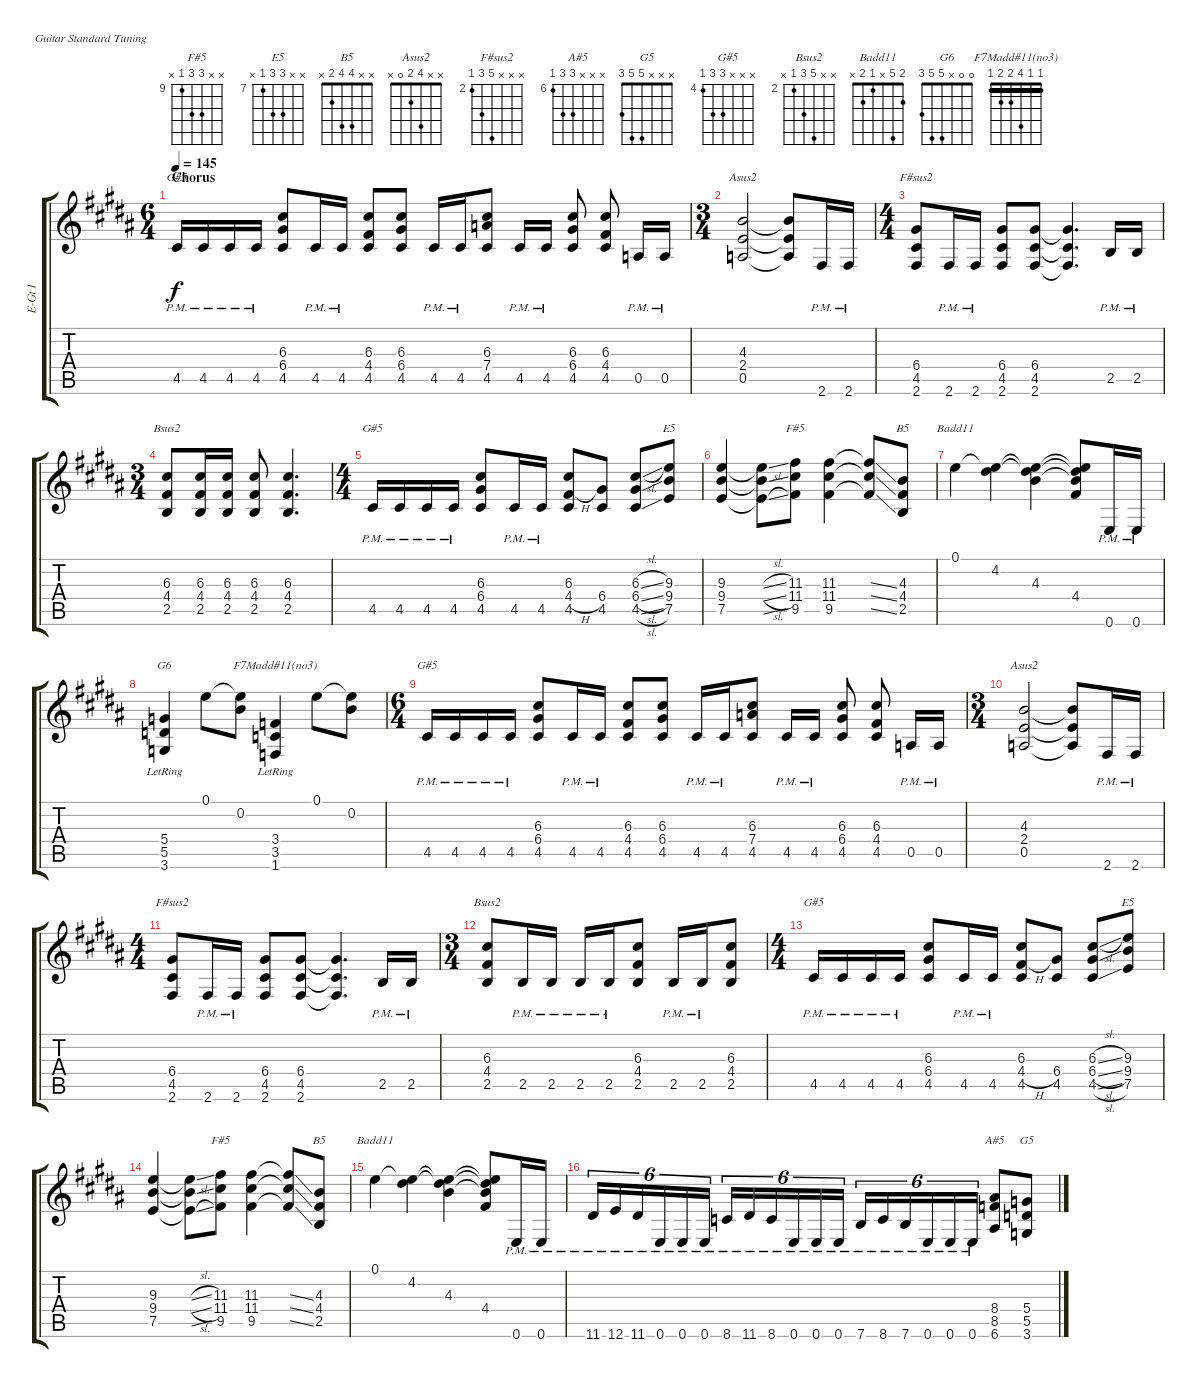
\defaultSystemsLayout 4
\bracketExtendMode groupsimilarinstruments
\otherSystemsTrackNameOrientation horizontal
\track ("Rhythm Guitar I" "E-Gt I") {multiBarRest instrument distortionguitar}
\staff {score tabs}
\tuning (E4 B3 G3 D3 A2 E2)
\chord ("F#5" x x 11 11 9 x) {firstfret 9 showfingering false}
\chord ("E5" x x 9 9 7 x) {firstfret 7 showfingering false}
\chord ("B5" x x 4 4 2 x) {showfingering false}
\chord ("Asus2" x x 4 2 0 x) {showfingering false}
\chord ("F#sus2" x x x 6 4 2) {firstfret 2 showfingering false}
\chord ("A#5" x x x 8 8 6) {firstfret 6 showfingering false}
\chord ("G5" x x x 5 5 3) {showfingering false}
\chord ("G#5" x x x 6 6 4) {firstfret 4 showfingering false}
\chord ("Bsus2" x x 6 4 2 x) {firstfret 2 showfingering false}
\chord ("Badd11" 2 5 x 1 2 x) {showfingering false}
\chord ("G6" 0 0 x 5 5 3) {showfingering false}
\chord ("F7Madd#11(no3)" 1 1 4 2 2 1) {showfingering false barre (1 1)}
\ts (6 4)
\beaming (8 2 2 2 2)
\section ("" "Chorus")
\tempo 145
\clef g2
\ks b
4.5{pm acc #}.16{ch "G#5" dy f beam Up} 4.5{pm acc #}.16{beam Up} 4.5{pm acc #}.16{beam Up} 4.5{pm acc #}.16{beam Up} (4.5{acc #} 6.4{acc #} 6.3{acc #}).8{beam Up} 4.5{pm acc #}.16{beam Up} 4.5{pm acc #}.16{beam Up} (4.5{acc #} 4.4{acc #} 6.3{acc #}).8{beam Up} (6.3{acc #} 6.4{acc #} 4.5{acc #}).8{beam Up} 4.5{pm acc #}.16{beam Up} 4.5{pm acc #}.16{beam Up} (4.5{acc #} 7.4{acc forcenatural} 6.3{acc #}).8{beam Up} 4.5{pm acc #}.16{beam Up} 4.5{pm acc #}.16{beam Up} (4.5{acc #} 6.4{acc #} 6.3{acc #}).8{beam Up} (6.3{acc #} 4.4{acc #} 4.5{acc #}).8{beam Up} 0.5{pm acc forcenatural}.16{beam Up} 0.5{pm acc forcenatural}.16{beam Up} |
\ts (3 4)
\beaming (8 2 2 2 2)
(0.5{acc forcenatural} 2.4{acc forcenatural} 4.3{acc forcenatural}).2{ch "Asus2" beam Up} (4.3{t acc forcenatural} 2.4{t acc forcenatural} 0.5{t acc forcenatural}).8{beam Up} 2.6{pm acc #}.16{beam Up} 2.6{pm acc #}.16{beam Up} |
\ts (4 4)
\beaming (8 2 2 2 2)
(2.6{acc #} 4.5{acc #} 6.4{acc #}).8{ch "F#sus2" beam Up} 2.6{pm acc #}.16{beam Up} 2.6{pm acc #}.16{beam Up} (2.6{acc #} 4.5{acc #} 6.4{acc #}).8{beam Up} (6.4{acc #} 4.5{acc #} 2.6{acc #}).8{beam Up} (2.6{t acc #} 4.5{t acc #} 6.4{t acc #}).4{d beam Up} 2.5{pm acc forcenatural}.16{beam Up} 2.5{pm acc forcenatural}.16{beam Up} |
\ts (3 4)
\beaming (8 2 2 2 2)
(2.5{acc forcenatural} 4.4{acc #} 6.3{acc #}).8{ch "Bsus2" beam Up} (2.5{acc forcenatural} 4.4{acc #} 6.3{acc #}).16{beam Up} (2.5{acc forcenatural} 4.4{acc #} 6.3{acc #}).16{beam Up} (2.5{acc forcenatural} 4.4{acc #} 6.3{acc #}).8{beam Up} (2.5{acc forcenatural} 4.4{acc #} 6.3{acc #}).4{d beam Up} |
\ts (4 4)
\beaming (8 2 2 2 2)
4.5{pm acc #}.16{ch "G#5" beam Up} 4.5{pm acc #}.16{beam Up} 4.5{pm acc #}.16{beam Up} 4.5{pm acc #}.16{beam Up} (4.5{acc #} 6.3{acc #} 6.4{acc #}).8{beam Up} 4.5{pm acc #}.16{beam Up} 4.5{pm acc #}.16{beam Up} (6.3{acc #} 4.4{h acc #} 4.5{acc #}).8{beam Up} (4.5{acc #} 6.4{acc #}).8{beam Up} (4.5{sl acc #} 6.4{sl acc #} 6.3{sl acc #}).8{beam Up} (9.3{acc forcenatural} 9.4{acc forcenatural} 7.5{acc forcenatural}).8{ch "E5" beam Up} |
(9.3{acc forcenatural} 9.4{acc forcenatural} 7.5{acc forcenatural}).4{beam Up} (9.3{sl t acc forcenatural} 9.4{sl t acc forcenatural} 7.5{sl t acc forcenatural}).8{beam Down} (11.3{acc #} 11.4{acc #} 9.5{acc #}).8{ch "F#5" beam Down} (9.5{acc #} 11.4{acc #} 11.3{acc #}).4{beam Down} (11.3{ss t acc #} 11.4{ss t acc #} 9.5{ss t acc #}).8{beam Up} (2.5{acc forcenatural} 4.4{acc #} 4.3{acc forcenatural}).8{ch "B5" beam Up} |
0.1{acc forcenatural}.4{ch "Badd11" beam Down} (4.2{acc #} 0.1{t acc forcenatural}).4{beam Down} (4.3{acc forcenatural} 0.1{t acc forcenatural} 4.2{t acc #}).4{beam Down} (4.4{acc #} 0.1{t acc forcenatural} 4.2{t acc #} 4.3{t acc forcenatural}).8{beam Up} 0.6{pm acc forcenatural}.16{beam Up} 0.6{pm acc forcenatural}.16{beam Up} |
(3.6{lr acc forcenatural} 5.5{lr acc forcenatural} 5.4{lr acc forcenatural}).4{ch "G6" beam Up} 0.1{acc forcenatural}.8{beam Down} (0.2{acc forcenatural} 0.1{t acc forcenatural}).8{beam Down} (1.6{lr acc forcenatural} 3.5{lr acc forcenatural} 3.4{lr acc forcenatural}).4{ch "F7Madd#11(no3)" beam Up} 0.1{acc forcenatural}.8{beam Down} (0.2{acc forcenatural} 0.1{t acc forcenatural}).8{beam Down} |
\ts (6 4)
\beaming (8 2 2 2 2)
4.5{pm acc #}.16{ch "G#5" beam Up} 4.5{pm acc #}.16{beam Up} 4.5{pm acc #}.16{beam Up} 4.5{pm acc #}.16{beam Up} (4.5{acc #} 6.4{acc #} 6.3{acc #}).8{beam Up} 4.5{pm acc #}.16{beam Up} 4.5{pm acc #}.16{beam Up} (4.5{acc #} 4.4{acc #} 6.3{acc #}).8{beam Up} (6.3{acc #} 6.4{acc #} 4.5{acc #}).8{beam Up} 4.5{pm acc #}.16{beam Up} 4.5{pm acc #}.16{beam Up} (4.5{acc #} 7.4{acc forcenatural} 6.3{acc #}).8{beam Up} 4.5{pm acc #}.16{beam Up} 4.5{pm acc #}.16{beam Up} (4.5{acc #} 6.4{acc #} 6.3{acc #}).8{beam Up} (6.3{acc #} 4.4{acc #} 4.5{acc #}).8{beam Up} 0.5{pm acc forcenatural}.16{beam Up} 0.5{pm acc forcenatural}.16{beam Up} |
\ts (3 4)
\beaming (8 2 2 2 2)
(0.5{acc forcenatural} 2.4{acc forcenatural} 4.3{acc forcenatural}).2{ch "Asus2" beam Up} (4.3{t acc forcenatural} 2.4{t acc forcenatural} 0.5{t acc forcenatural}).8{beam Up} 2.6{pm acc #}.16{beam Up} 2.6{pm acc #}.16{beam Up} |
\ts (4 4)
\beaming (8 2 2 2 2)
(2.6{acc #} 4.5{acc #} 6.4{acc #}).8{ch "F#sus2" beam Up} 2.6{pm acc #}.16{beam Up} 2.6{pm acc #}.16{beam Up} (2.6{acc #} 4.5{acc #} 6.4{acc #}).8{beam Up} (6.4{acc #} 4.5{acc #} 2.6{acc #}).8{beam Up} (2.6{t acc #} 4.5{t acc #} 6.4{t acc #}).4{d beam Up} 2.5{pm acc forcenatural}.16{beam Up} 2.5{pm acc forcenatural}.16{beam Up} |
\ts (3 4)
\beaming (8 2 2 2 2)
(2.5{acc forcenatural} 4.4{acc #} 6.3{acc #}).8{ch "Bsus2" beam Up} 2.5{pm acc forcenatural}.16{beam Up} 2.5{pm acc forcenatural}.16{beam Up} 2.5{pm acc forcenatural}.16{beam Up} 2.5{pm acc forcenatural}.16{beam Up} (2.5{acc forcenatural} 4.4{acc #} 6.3{acc #}).8{beam Up} 2.5{pm acc forcenatural}.16{beam Up} 2.5{pm acc forcenatural}.16{beam Up} (2.5{acc forcenatural} 4.4{acc #} 6.3{acc #}).8{beam Up} |
\ts (4 4)
\beaming (8 2 2 2 2)
4.5{pm acc #}.16{ch "G#5" beam Up} 4.5{pm acc #}.16{beam Up} 4.5{pm acc #}.16{beam Up} 4.5{pm acc #}.16{beam Up} (4.5{acc #} 6.3{acc #} 6.4{acc #}).8{beam Up} 4.5{pm acc #}.16{beam Up} 4.5{pm acc #}.16{beam Up} (6.3{acc #} 4.4{h acc #} 4.5{acc #}).8{beam Up} (4.5{acc #} 6.4{acc #}).8{beam Up} (4.5{sl acc #} 6.4{sl acc #} 6.3{sl acc #}).8{beam Up} (9.3{acc forcenatural} 9.4{acc forcenatural} 7.5{acc forcenatural}).8{ch "E5" beam Up} |
(9.3{acc forcenatural} 9.4{acc forcenatural} 7.5{acc forcenatural}).4{beam Up} (9.3{sl t acc forcenatural} 9.4{sl t acc forcenatural} 7.5{sl t acc forcenatural}).8{beam Down} (11.3{acc #} 11.4{acc #} 9.5{acc #}).8{ch "F#5" beam Down} (9.5{acc #} 11.4{acc #} 11.3{acc #}).4{beam Down} (11.3{ss t acc #} 11.4{ss t acc #} 9.5{ss t acc #}).8{beam Up} (2.5{acc forcenatural} 4.4{acc #} 4.3{acc forcenatural}).8{ch "B5" beam Up} |
0.1{acc forcenatural}.4{ch "Badd11" beam Down} (4.2{acc #} 0.1{t acc forcenatural}).4{beam Down} (4.3{acc forcenatural} 0.1{t acc forcenatural} 4.2{t acc #}).4{beam Down} (4.4{acc #} 0.1{t acc forcenatural} 4.2{t acc #} 4.3{t acc forcenatural}).8{beam Up} 0.6{pm acc forcenatural}.16{beam Up} 0.6{pm acc forcenatural}.16{beam Up} |
11.6{pm acc #}.16{tu (6 4) beam Up} 12.6{pm acc forcenatural}.16{tu (6 4) beam Up} 11.6{pm acc #}.16{tu (6 4) beam Up} 0.6{pm acc forcenatural}.16{tu (6 4) beam Up} 0.6{pm acc forcenatural}.16{tu (6 4) beam Up} 0.6{pm acc forcenatural}.16{tu (6 4) beam Up} 8.6{pm acc forcenatural}.16{tu (6 4) beam Up} 11.6{pm acc #}.16{tu (6 4) beam Up} 8.6{pm acc forcenatural}.16{tu (6 4) beam Up} 0.6{pm acc forcenatural}.16{tu (6 4) beam Up} 0.6{pm acc forcenatural}.16{tu (6 4) beam Up} 0.6{pm acc forcenatural}.16{tu (6 4) beam Up} 7.6{pm acc forcenatural}.16{tu (6 4) beam Up} 8.6{pm acc forcenatural}.16{tu (6 4) beam Up} 7.6{pm acc forcenatural}.16{tu (6 4) beam Up} 0.6{pm acc forcenatural}.16{tu (6 4) beam Up} 0.6{pm acc forcenatural}.16{tu (6 4) beam Up} 0.6{pm acc forcenatural}.16{tu (6 4) beam Up} (6.6{acc #} 8.5{acc forcenatural} 8.4{acc #}).8{ch "A#5" beam Up} (5.4{acc forcenatural} 5.5{acc forcenatural} 3.6{acc forcenatural}).8{ch "G5" beam Up}
